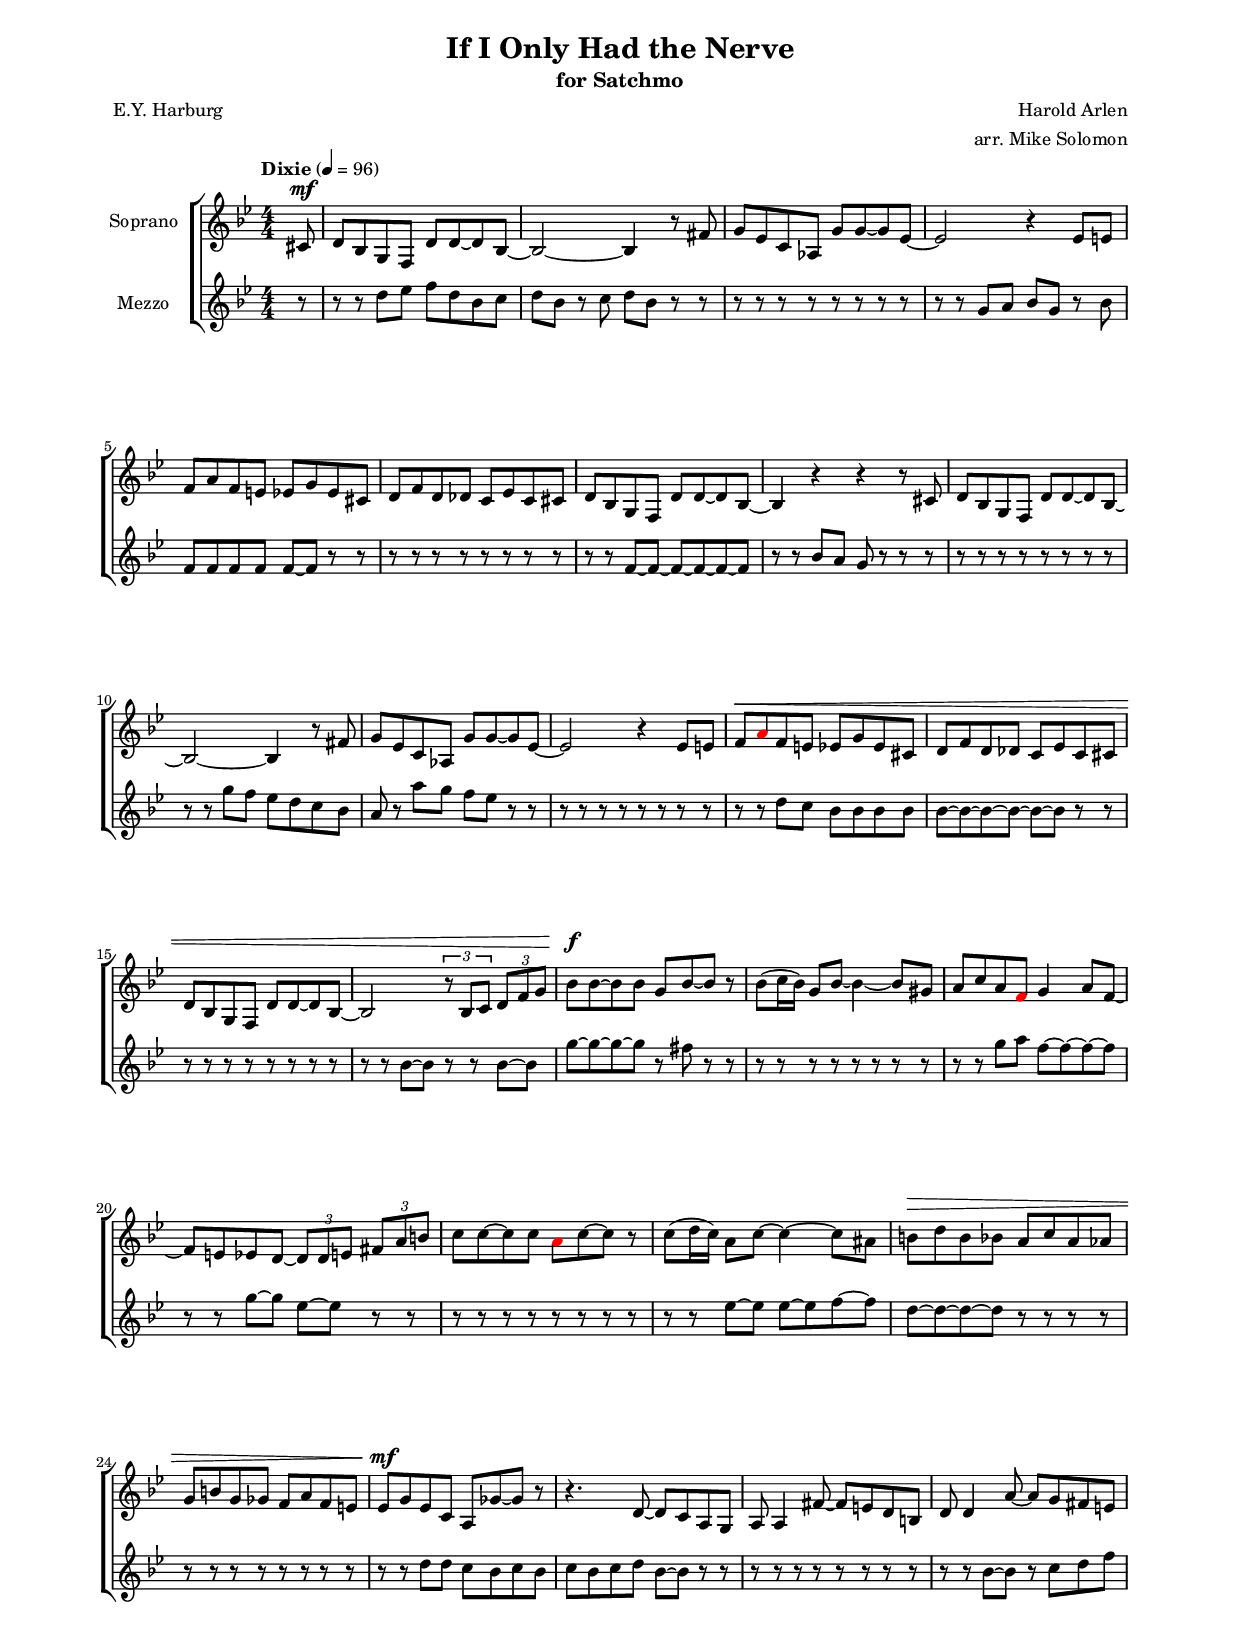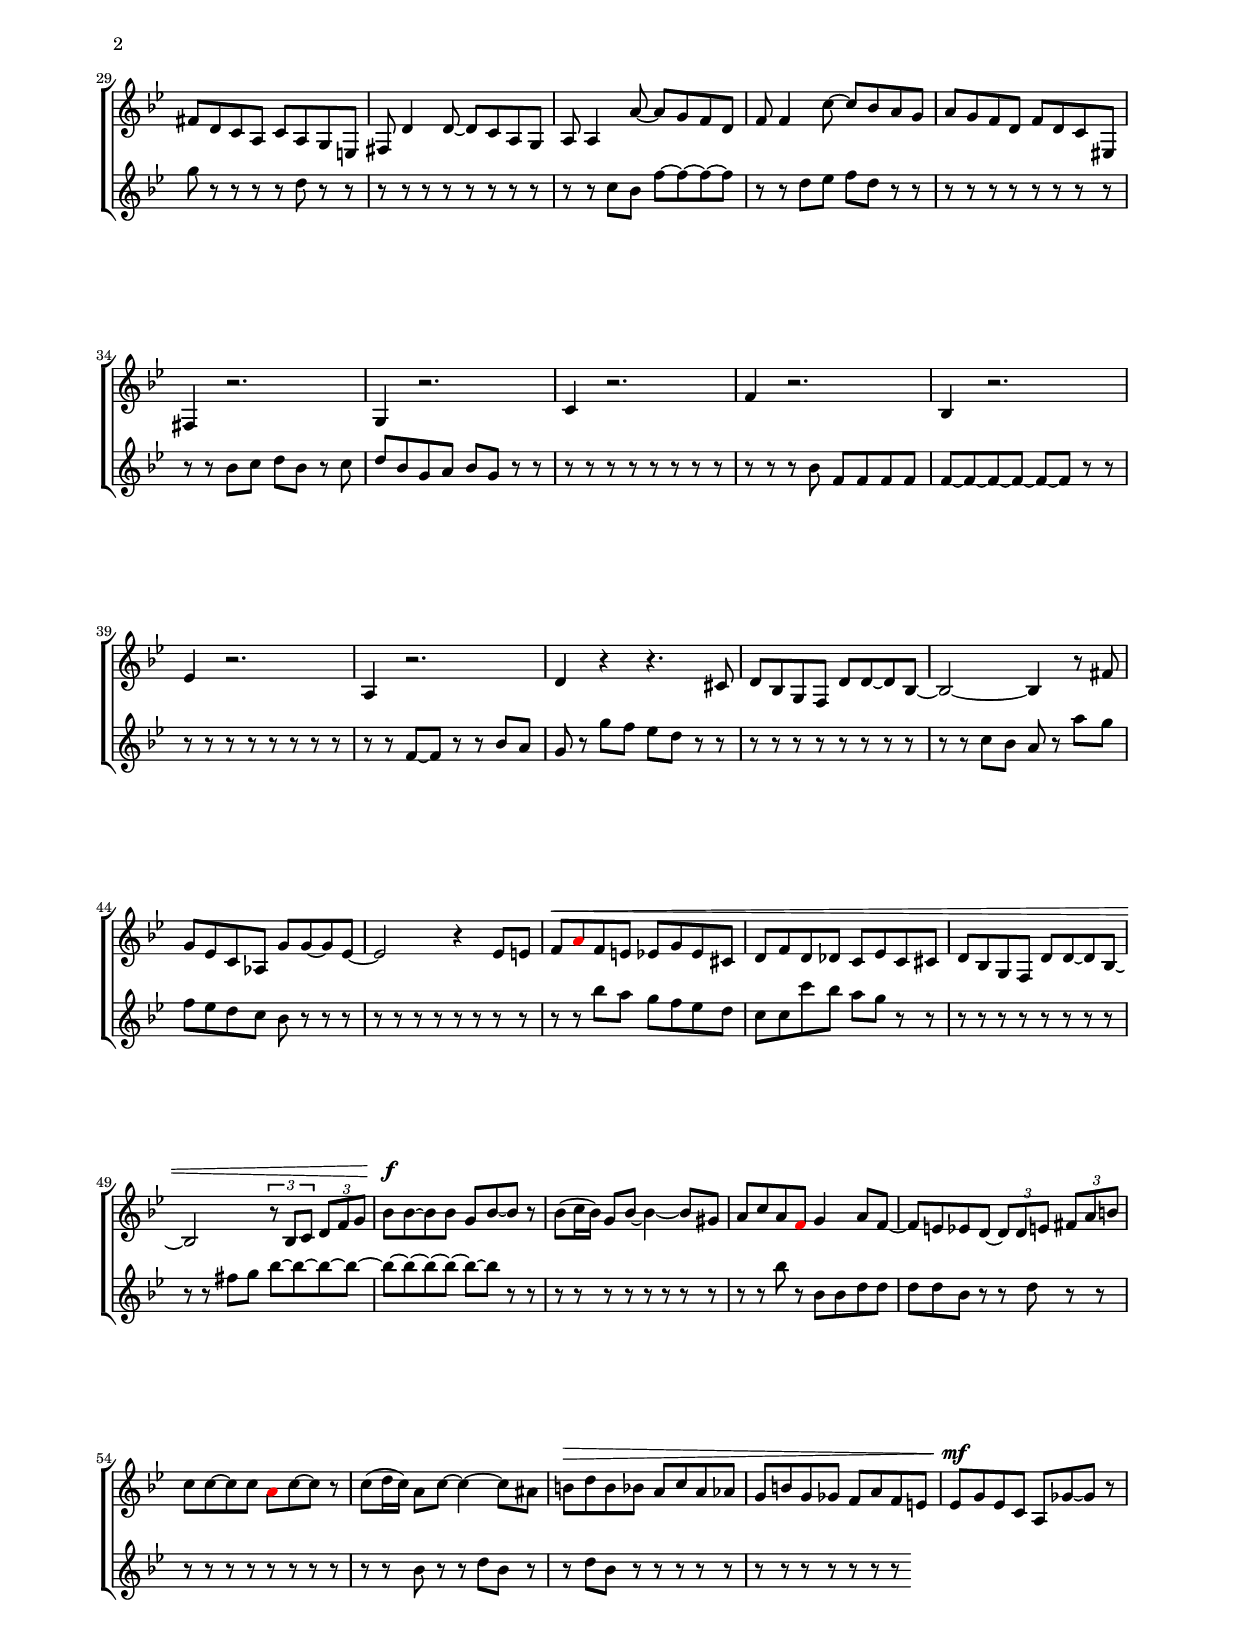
\version "2.19.0"
\include "defs-devel.ly"

marD = \markup \null
elsD = \markup \null
mikD = \markup \null
rynZ = \markup \null
desD = \markup \null

#(set-global-staff-size 15.87)
autoBeamInstruction = \autoBeamOn

solo = \markup \italic "solo"
psolo = \markup \italic "(solo)"
skat = \markup \italic "sit skat"
shoot = \markup \italic "SYT"

\header {
  title = "If I Only Had the Nerve"
  subtitle = "for Satchmo"
  %title = "Somewhere Over the Rainbow"
  composer = "Harold Arlen"
  poet = "E.Y. Harburg"
  arranger = "arr. Mike Solomon"
  %arranger = "arr. (anon)"
}
\paper {
  #(define fonts
    (set-global-fonts
    #:music "lilyjazz"
    #:brace "lilyjazz"
    #:roman "LilyJAZZText"
    #:sans "LilyJAZZChord"
    #:factor (/ staff-height pt 20)
  ))
  ragged-right = ##f
  left-margin = 0.75\in
  right-margin = 0.75\in
  top-margin = 0.5\in
  bottom-margin = 0.6\in
  ragged-last-bottom = ##f
  %max-systems-per-page = #2
  %oddHeaderMarkup = "FIRST FULL DRAFT 20.10.14 4:44"
  %evenHeaderMarkup = "FIRST FULL DRAFT 20.10.14 4:44"
}


#(ly:set-option 'point-and-click #f)

#(set-global-staff-size 15.87)

railroad =  {
  \once \override BreathingSign.text = \markup \musicglyph #"scripts.caesura.straight"
  \breathe
}
myred = \once \override NoteHead #'color = #red

php = \once \override Hairpin.stencil = #(parenthesize-callback ly:hairpin::print)

\paper {
  footnote-separator-markup = \markup { \column { " "\override #`(span-factor . 1/5) { \draw-hline } }}
  footnote-padding = 1\mm
  top-system-spacing = #'((basic-distance . 1) (minimum-distance . 0) (padding . 1) (stretchability . 40))
  bottom-system-spacing = #'((basic-distance . 1) (minimum-distance . 0) (padding . 1) (stretchability . 50))
  ragged-right = ##f
}

prefatoryMatter = {
  \key bes \major
  \autoBeamInstruction
  \time 4/4
}

scorePrefatoryMatter = {
  \prefatoryMatter
  \partial 8
}

midiPrefatoryMatter = {
  \prefatoryMatter
  \partial 8
}

theme = \relative c {
  cis8-\tag #'first \mf |
  d8 bes8 g8 f8 d'8 d8 ~ d8 bes8 ~ |
  bes2 ~ bes4 r8 fis'8 |
  g8 ees8 c8 aes8 g'8 g8 ~ g8 ees8 ~ |
  ees2 r4 ees8 e8 |
  f8-\tag #'second \< \tag #'second { \rred } a8 f8 e8 ees8 g8 ees8 cis8 |
  d8 f8 d8 des8 c8 ees8 c8 cis8 |
  d8 bes8 g8 f8 d'8 d8 ~ d8 bes8 ~ |
  \tag #'first { bes4 }
  \tag #'second { bes2 }
}

marks = {
  \tempo "Dixie" 4=96
  \time 4/4
  \partial 8 s8
  \repeat unfold 25 { s1 }
}

soprano = \transpose c c {
  \transpose c c' \removeWithTag #'second \theme
  r4 r4 r8
  \transpose c c' \removeWithTag #'first \theme
  \relative c' {
    \times 2/3 { r8 bes c } \times 2/3 { d f g } |
    bes8\f bes8 ~ bes8 bes8 g8 bes8 ~ bes8 r8 |
    bes8 ( c16 bes ) g8 bes8 ~ bes4 ~ bes8 gis8 |
    a8 c8 a8 \rred f8 g4 a8 f8 ~ |
    f8 e8 ees8 d8 ~ \times 2/3 { d d e } \times 2/3 { fis a b } |
    c8 c8 ~ c8 c8 \rred a8 c8 ~ c8 r8 |
    c8 ( d16 c ) a8 c8 ~ c4 ~ c8 ais8 |
    b8\> d8 b8 bes8 a8 c8 a8 aes8 |
    g8 b8 g8 ges8 f8 a8 f8 e8 |
    ees8\mf g8 ees8 c8 a8 ges'8 ~ ges8 r8 |
    r4. d8 ~ d c a g |
    a a4 fis'8 ~ fis e d b |
    d d4 a'8 ~ a g fis e |
    fis d c a c a g e |
    fis d'4 d8 ~ d c a g |
    a a4 a'8 ~ a g f d |
    f f4 c'8 ~ c bes a g |
    a g f d f d c eis, |
    fis4 r2. |
    g4 r2. |
    c4 r2. |
    f4 r2. |
    bes,4 r2. |
    ees4 r2. |
    a,4 r2. |
    d4 r4 r4. 
  }
  \transpose c c' \removeWithTag #'first \theme
  \relative c' {
      \times 2/3 { r8 bes c } \times 2/3 { d f g } |
      bes8\f bes8 ~ bes8 bes8 g8 bes8 ~ bes8 r8 |
      bes8 ( c16 bes ) g8 bes8 ~ bes4 ~ bes8 gis8 |
      a8 c8 a8 \rred f8 g4 a8 f8 ~ |
      f8 e8 ees8 d8 ~ \times 2/3 { d d e } \times 2/3 { fis a b } |
      c8 c8 ~ c8 c8 \rred a8 c8 ~ c8 r8 |
      c8 ( d16 c ) a8 c8 ~ c4 ~ c8 ais8 |
      b8\> d8 b8 bes8 a8 c8 a8 aes8 |
      g8 b8 g8 ges8 f8 a8 f8 e8 |
      ees8\mf g8 ees8 c8 a8 ges'8 ~ ges8 r8 |
  }
}

sopranoWords = \lyricmode {
}

test = {
  \transpose g g { r8 r8 r8 d''8 ees''8 f''8 d''8 bes'8 c''8 d''8 bes'8 r8 c''8 d''8 bes'8 r8 r8 r8 r8 r8 r8 r8 r8 r8 r8 r8 r8 g'8 a'8 bes'8 g'8 r8 bes'8 f'8 f'8 f'8 f'8 f'8 ~ f'8 r8 r8 r8 r8 r8 r8 r8 r8 r8 r8 r8 r8 f'8 ~ f'8 ~ f'8 ~ f'8 ~ f'8 ~ f'8 r8 r8 bes'8 a'8 g'8 r8 r8 r8 r8 r8 r8 r8 r8 r8 r8 r8 r8 r8 g''8 f''8 ees''8 d''8 c''8 bes'8 a'8 r8 a''8 g''8 f''8 ees''8 r8 r8 r8 r8 r8 r8 r8 r8 r8 r8 r8 r8 d''8 c''8 bes'8 bes'8 bes'8 bes'8 bes'8 ~ bes'8 ~ bes'8 ~ bes'8 ~ bes'8 ~ bes'8 r8 r8 r8 r8 r8 r8 r8 r8 r8 r8 r8 r8 bes'8 ~ bes'8 r8 r8 bes'8 ~ bes'8 g''8 ~ g''8 ~ g''8 ~ g''8 r8 fis''8 r8 r8 r8 r8 r8 r8 r8 r8 r8 r8 r8 r8 g''8 a''8 f''8 ~ f''8 ~ f''8 ~ f''8 r8 r8 g''8 ~ g''8 ees''8 ~ ees''8 r8 r8 r8 r8 r8 r8 r8 r8 r8 r8 r8 r8 ees''8 ~ ees''8 ees''8 ~ ees''8 f''8 ~ f''8 d''8 ~ d''8 ~ d''8 ~ d''8 r8 r8 r8 r8 r8 r8 r8 r8 r8 r8 r8 r8 r8 r8 d''8 d''8 c''8 bes'8 c''8 bes'8 c''8 bes'8 c''8 d''8 bes'8 ~ bes'8 r8 r8 r8 r8 r8 r8 r8 r8 r8 r8 r8 r8 bes'8 ~ bes'8 r8 c''8 d''8 f''8 g''8 r8 r8 r8 r8 d''8 r8 r8 r8 r8 r8 r8 r8 r8 r8 r8 r8 r8 c''8 bes'8 f''8 ~ f''8 ~ f''8 ~ f''8 r8 r8 d''8 ees''8 f''8 d''8 r8 r8 r8 r8 r8 r8 r8 r8 r8 r8 r8 r8 bes'8 c''8 d''8 bes'8 r8 c''8 d''8 bes'8 g'8 a'8 bes'8 g'8 r8 r8 r8 r8 r8 r8 r8 r8 r8 r8 r8 r8 r8 bes'8 f'8 f'8 f'8 f'8 f'8 ~ f'8 ~ f'8 ~ f'8 ~ f'8 ~ f'8 r8 r8 r8 r8 r8 r8 r8 r8 r8 r8 r8 r8 f'8 ~ f'8 r8 r8 bes'8 a'8 g'8 r8 g''8 f''8 ees''8 d''8 r8 r8 r8 r8 r8 r8 r8 r8 r8 r8 r8 r8 c''8 bes'8 a'8 r8 a''8 g''8 f''8 ees''8 d''8 c''8 bes'8 r8 r8 r8 r8 r8 r8 r8 r8 r8 r8 r8 r8 r8 bes''8 a''8 g''8 f''8 ees''8 d''8 c''8 c''8 c'''8 bes''8 a''8 g''8 r8 r8 r8 r8 r8 r8 r8 r8 r8 r8 r8 r8 fis''8 g''8 bes''8 ~ bes''8 ~ bes''8 ~ bes''8 ~ bes''8 ~ bes''8 ~ bes''8 ~ bes''8 ~ bes''8 ~ bes''8 r8 r8 r8 r8 r8 r8 r8 r8 r8 r8 r8 r8 bes''8 r8 bes'8 bes'8 d''8 d''8 d''8 d''8 bes'8 r8 r8 d''8 r8 r8 r8 r8 r8 r8 r8 r8 r8 r8 r8 r8 bes'8 r8 r8 d''8 bes'8 r8 r8 d''8 bes'8 r8 r8 r8 r8 r8 r8 r8 r8 r8 r8 r8 r8 }
}


\score {
  \new ChoirStaff <<
    \new Staff \with { instrumentName = \bitchName %shortInstrumentName = #"M."
} <<
      \new Voice = "soprano" { << { \numericTimeSignature
	\scorePrefatoryMatter
        \soprano
      } {
	\scorePrefatoryMatter
        \marks
      } >> }
      \new Lyrics \lyricsto "soprano" {
        \sopranoWords
      }
    >>
    \new Staff \with { instrumentName = \dortyName %shortInstrumentName = #"E."
} <<
      \new Voice = "mezzo" { \numericTimeSignature
	\scorePrefatoryMatter
        \test
      }
    >>
  >>
  \midi{}
  \layout {
    \context {
      \Voice
      \override TextScript #'layer = #6
      \override NoteHead #'layer = #7
      \override Glissando #'breakable = ##t
      \override TupletNumber #'breakable = ##t
      \override TupletBracket #'breakable = ##t
      \override DynamicLineSpanner.direction = #UP
      \remove "Forbid_line_break_engraver"
    }
    \context {
      \Staff
      %\consists "Metronome_mark_engraver"
      \override TimeSignature #'style = #'numbered
      \override StaffSymbol #'layer = #4
      \override TimeSignature #'layer = #3
      \override TimeSignature #'whiteout = ##t
    }
    \context {
      \Lyrics
      %\override LyricText #'whiteout = ##t
      \override LyricText #'layer = #6
    }
    \context {
      \Score
      %\remove "Metronome_mark_engraver"
      \override NonMusicalPaperColumn #'allow-loose-spacing = ##f
    }
  }
}
